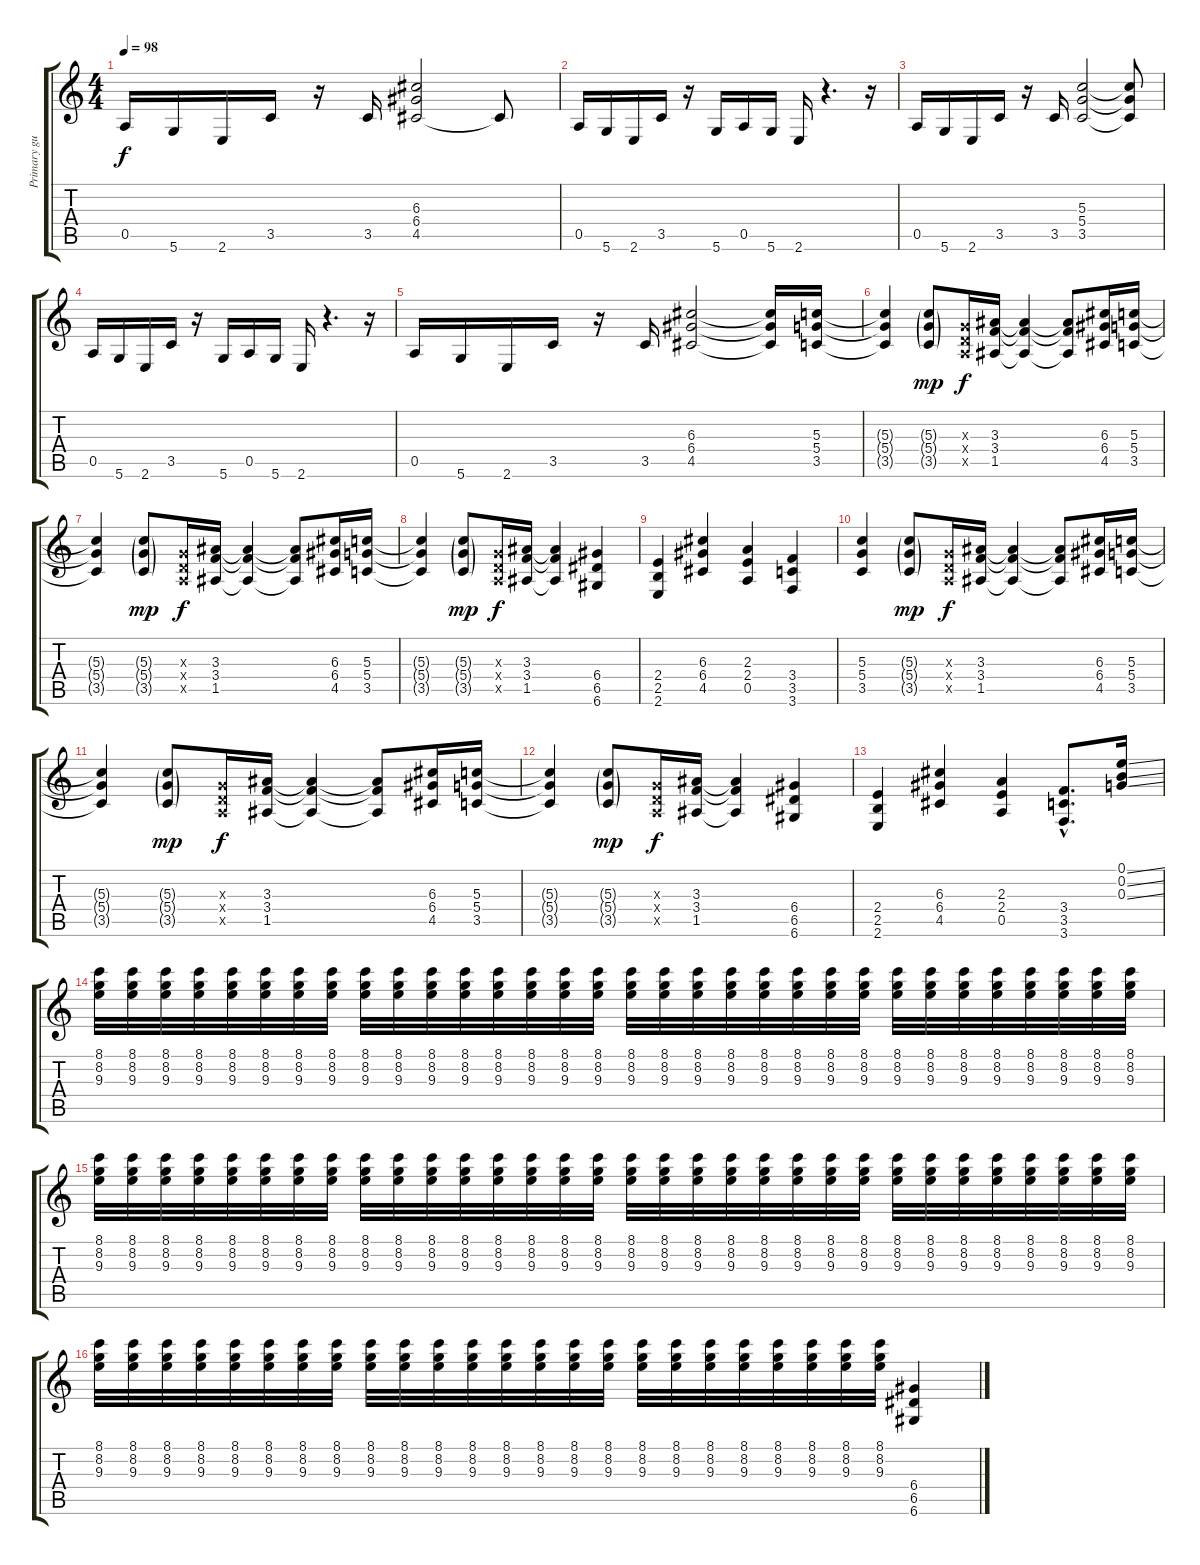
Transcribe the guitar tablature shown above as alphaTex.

\track ("Primary guitar" "Primary gu") {instrument electricguitarjazz}
\staff {score tabs}
\tuning (E4 B3 G3 D3 A2 D2) {hide}
\ts (4 4)
\tempo 98
\clef g2
\ks c
0.5.16{dy f} 5.6.16 2.6.16 3.5.16 r.16 3.5.16 (6.3 6.4 4.5).2 4.5{t}.8 |
0.5.16{instrument distortionguitar} 5.6.16 2.6.16 3.5.16 r.16 5.6.16 0.5.16 5.6.16 2.6.16 r.4{d} r.16 |
0.5.16 5.6.16 2.6.16 3.5.16 r.16 3.5.16 (5.3 5.4 3.5).2 (5.3{t} 5.4{t} 3.5{t}).8 |
0.5.16 5.6.16 2.6.16 3.5.16 r.16 5.6.16 0.5.16 5.6.16 2.6.16 r.4{d} r.16 |
0.5.16 5.6.16 2.6.16 3.5.16 r.16 3.5.16 (6.3 6.4 4.5).2 (6.3{t} 6.4{t} 4.5{t}).16 (5.3 5.4 3.5).16 |
(5.3{t} 5.4{t} 3.5{t}).4 (5.3{g} 5.4{g} 3.5{g}).8{dy mp} (0.3{x} 0.4{x} 0.5{x}).16{dy f} (3.3 3.4 1.5).16 (3.3{t} 3.4{t} 1.5{t}).4 (3.3{t} 3.4{t} 1.5{t}).8 (6.3 6.4 4.5).16 (5.3 5.4 3.5).16 |
(5.3{t} 5.4{t} 3.5{t}).4 (5.3{g} 5.4{g} 3.5{g}).8{dy mp} (0.3{x} 0.4{x} 0.5{x}).16{dy f} (3.3 3.4 1.5).16 (3.3{t} 3.4{t} 1.5{t}).4 (3.3{t} 3.4{t} 1.5{t}).8 (6.3 6.4 4.5).16 (5.3 5.4 3.5).16 |
(5.3{t} 5.4{t} 3.5{t}).4 (5.3{g} 5.4{g} 3.5{g}).8{dy mp} (0.3{x} 0.4{x} 0.5{x}).16{dy f} (3.3 3.4 1.5).16 (3.3{t} 3.4{t} 1.5{t}).4 (6.4 6.5 6.6).4 |
(2.4 2.5 2.6).4 (6.3 6.4 4.5).4 (2.3 2.4 0.5).4 (3.4 3.5 3.6).4 |
(5.3 5.4 3.5).4 (5.3{g} 5.4{g} 3.5{g}).8{dy mp} (0.3{x} 0.4{x} 0.5{x}).16{dy f} (3.3 3.4 1.5).16 (3.3{t} 3.4{t} 1.5{t}).4 (3.3{t} 3.4{t} 1.5{t}).8 (6.3 6.4 4.5).16 (5.3 5.4 3.5).16 |
(5.3{t} 5.4{t} 3.5{t}).4 (5.3{g} 5.4{g} 3.5{g}).8{dy mp} (0.3{x} 0.4{x} 0.5{x}).16{dy f} (3.3 3.4 1.5).16 (3.3{t} 3.4{t} 1.5{t}).4 (3.3{t} 3.4{t} 1.5{t}).8 (6.3 6.4 4.5).16 (5.3 5.4 3.5).16 |
(5.3{t} 5.4{t} 3.5{t}).4 (5.3{g} 5.4{g} 3.5{g}).8{dy mp} (0.3{x} 0.4{x} 0.5{x}).16{dy f} (3.3 3.4 1.5).16 (3.3{t} 3.4{t} 1.5{t}).4 (6.4 6.5 6.6).4 |
(2.4 2.5 2.6).4 (6.3 6.4 4.5).4 (2.3 2.4 0.5).4 (3.4{hac} 3.5{hac} 3.6{hac}).8{d} (0.1{ss} 0.2{ss} 0.3{ss}).16 |
(8.1 8.2 9.3).32 (8.1 8.2 9.3).32 (8.1 8.2 9.3).32 (8.1 8.2 9.3).32 (8.1 8.2 9.3).32 (8.1 8.2 9.3).32 (8.1 8.2 9.3).32 (8.1 8.2 9.3).32 (8.1 8.2 9.3).32 (8.1 8.2 9.3).32 (8.1 8.2 9.3).32 (8.1 8.2 9.3).32 (8.1 8.2 9.3).32 (8.1 8.2 9.3).32 (8.1 8.2 9.3).32 (8.1 8.2 9.3).32 (8.1 8.2 9.3).32 (8.1 8.2 9.3).32 (8.1 8.2 9.3).32 (8.1 8.2 9.3).32 (8.1 8.2 9.3).32 (8.1 8.2 9.3).32 (8.1 8.2 9.3).32 (8.1 8.2 9.3).32 (8.1 8.2 9.3).32 (8.1 8.2 9.3).32 (8.1 8.2 9.3).32 (8.1 8.2 9.3).32 (8.1 8.2 9.3).32 (8.1 8.2 9.3).32 (8.1 8.2 9.3).32 (8.1 8.2 9.3).32 |
(8.1 8.2 9.3).32 (8.1 8.2 9.3).32 (8.1 8.2 9.3).32 (8.1 8.2 9.3).32 (8.1 8.2 9.3).32 (8.1 8.2 9.3).32 (8.1 8.2 9.3).32 (8.1 8.2 9.3).32 (8.1 8.2 9.3).32 (8.1 8.2 9.3).32 (8.1 8.2 9.3).32 (8.1 8.2 9.3).32 (8.1 8.2 9.3).32 (8.1 8.2 9.3).32 (8.1 8.2 9.3).32 (8.1 8.2 9.3).32 (8.1 8.2 9.3).32 (8.1 8.2 9.3).32 (8.1 8.2 9.3).32 (8.1 8.2 9.3).32 (8.1 8.2 9.3).32 (8.1 8.2 9.3).32 (8.1 8.2 9.3).32 (8.1 8.2 9.3).32 (8.1 8.2 9.3).32 (8.1 8.2 9.3).32 (8.1 8.2 9.3).32 (8.1 8.2 9.3).32 (8.1 8.2 9.3).32 (8.1 8.2 9.3).32 (8.1 8.2 9.3).32 (8.1 8.2 9.3).32 |
(8.1 8.2 9.3).32 (8.1 8.2 9.3).32 (8.1 8.2 9.3).32 (8.1 8.2 9.3).32 (8.1 8.2 9.3).32 (8.1 8.2 9.3).32 (8.1 8.2 9.3).32 (8.1 8.2 9.3).32 (8.1 8.2 9.3).32 (8.1 8.2 9.3).32 (8.1 8.2 9.3).32 (8.1 8.2 9.3).32 (8.1 8.2 9.3).32 (8.1 8.2 9.3).32 (8.1 8.2 9.3).32 (8.1 8.2 9.3).32 (8.1 8.2 9.3).32 (8.1 8.2 9.3).32 (8.1 8.2 9.3).32 (8.1 8.2 9.3).32 (8.1 8.2 9.3).32 (8.1 8.2 9.3).32 (8.1 8.2 9.3).32 (8.1 8.2 9.3).32 (6.4 6.5 6.6).4
